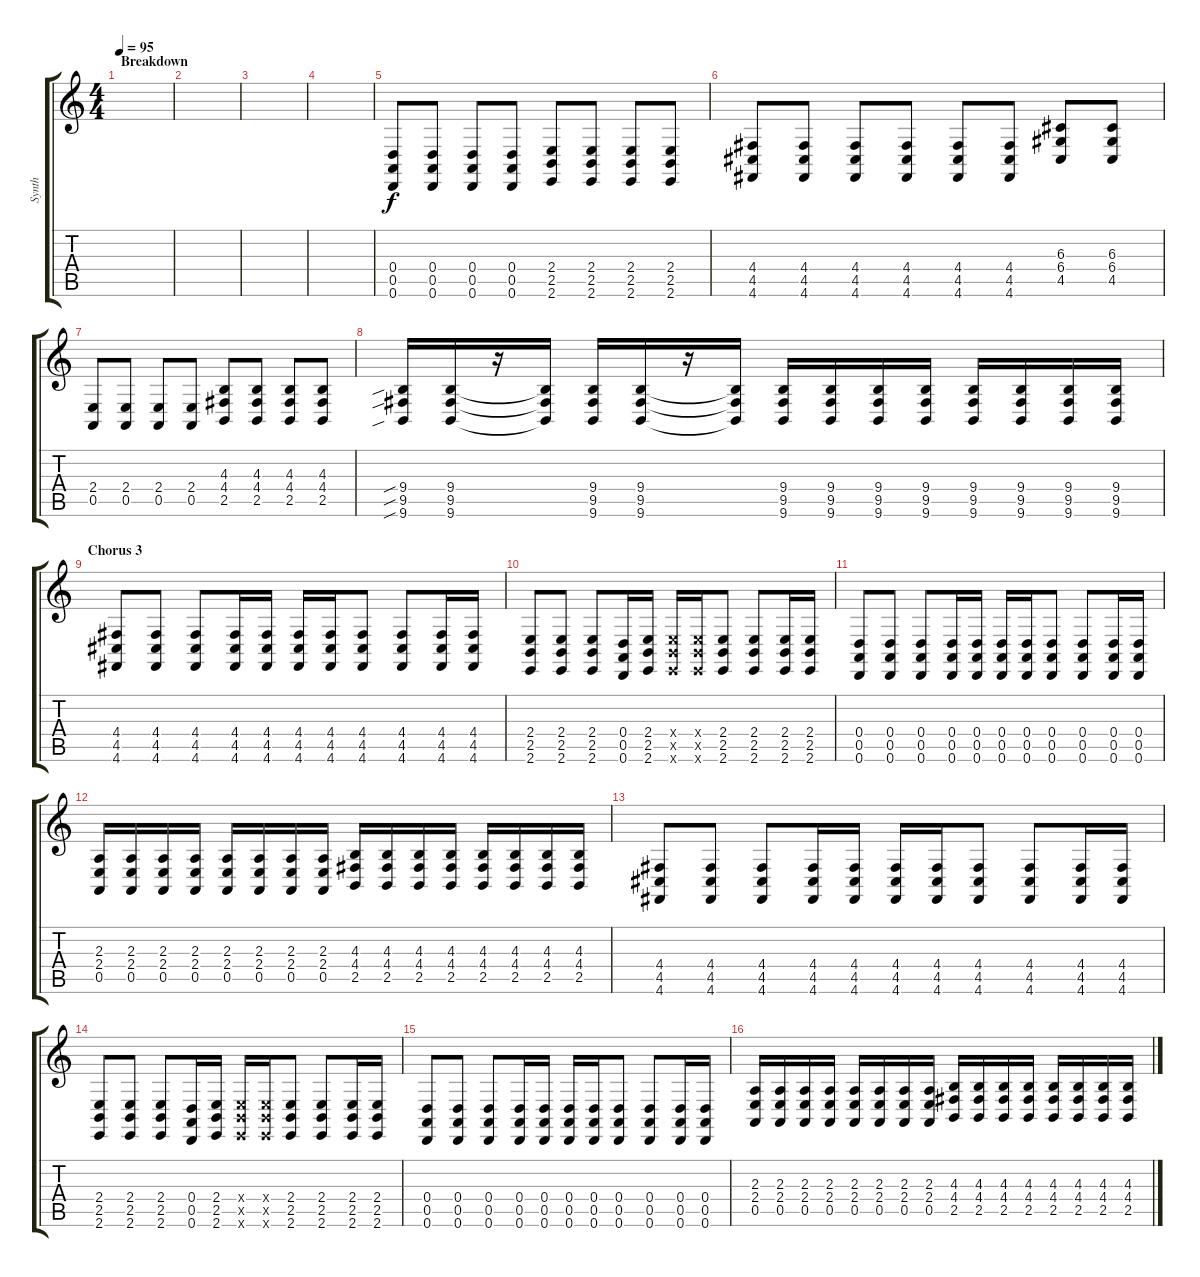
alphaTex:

\track ("Synth" "Synth") {instrument fx6goblins}
\staff {score tabs}
\tuning (E4 B3 G3 D3 A2 D2) {hide}
\ts (4 4)
\section ("" "Breakdown")
\tempo 95
\clef g2
\ks c
|
|
|
|
(0.4 0.5 0.6).8 (0.4 0.5 0.6).8 (0.4 0.5 0.6).8 (0.4 0.5 0.6).8 (2.4 2.5 2.6).8 (2.4 2.5 2.6).8 (2.4 2.5 2.6).8 (2.4 2.5 2.6).8 |
(4.4 4.5 4.6).8 (4.4 4.5 4.6).8 (4.4 4.5 4.6).8 (4.4 4.5 4.6).8 (4.4 4.5 4.6).8 (4.4 4.5 4.6).8 (6.3 6.4 4.5).8 (6.3 6.4 4.5).8 |
(2.4 0.5).8 (2.4 0.5).8 (2.4 0.5).8 (2.4 0.5).8 (4.3 4.4 2.5).8 (4.3 4.4 2.5).8 (4.3 4.4 2.5).8 (4.3 4.4 2.5).8 |
(9.4{sib} 9.5{sib} 9.6{sib}).16 (9.4 9.5 9.6).16 r.16 (9.4{t} 9.5{t} 9.6{t}).16 (9.4 9.5 9.6).16 (9.4 9.5 9.6).16 r.16 (9.4{t} 9.5{t} 9.6{t}).16 (9.4 9.5 9.6).16 (9.4 9.5 9.6).16 (9.4 9.5 9.6).16 (9.4 9.5 9.6).16 (9.4 9.5 9.6).16 (9.4 9.5 9.6).16 (9.4 9.5 9.6).16 (9.4 9.5 9.6).16 |
\section ("" "Chorus 3")
(4.4 4.5 4.6).8 (4.4 4.5 4.6).8 (4.4 4.5 4.6).8 (4.4 4.5 4.6).16 (4.4 4.5 4.6).16 (4.4 4.5 4.6).16 (4.4 4.5 4.6).16 (4.4 4.5 4.6).8 (4.4 4.5 4.6).8 (4.4 4.5 4.6).16 (4.4 4.5 4.6).16 |
(2.4 2.5 2.6).8 (2.4 2.5 2.6).8 (2.4 2.5 2.6).8 (0.4 0.5 0.6).16 (2.4 2.5 2.6).16 (2.4{x} 2.5{x} 2.6{x}).16 (2.4{x} 2.5{x} 2.6{x}).16 (2.4 2.5 2.6).8 (2.4 2.5 2.6).8 (2.4 2.5 2.6).16 (2.4 2.5 2.6).16 |
(0.4 0.5 0.6).8 (0.4 0.5 0.6).8 (0.4 0.5 0.6).8 (0.4 0.5 0.6).16 (0.4 0.5 0.6).16 (0.4 0.5 0.6).16 (0.4 0.5 0.6).16 (0.4 0.5 0.6).8 (0.4 0.5 0.6).8 (0.4 0.5 0.6).16 (0.4 0.5 0.6).16 |
(2.3 2.4 0.5).16 (2.3 2.4 0.5).16 (2.3 2.4 0.5).16 (2.3 2.4 0.5).16 (2.3 2.4 0.5).16 (2.3 2.4 0.5).16 (2.3 2.4 0.5).16 (2.3 2.4 0.5).16 (4.3 4.4 2.5).16 (4.3 4.4 2.5).16 (4.3 4.4 2.5).16 (4.3 4.4 2.5).16 (4.3 4.4 2.5).16 (4.3 4.4 2.5).16 (4.3 4.4 2.5).16 (4.3 4.4 2.5).16 |
(4.4 4.5 4.6).8 (4.4 4.5 4.6).8 (4.4 4.5 4.6).8 (4.4 4.5 4.6).16 (4.4 4.5 4.6).16 (4.4 4.5 4.6).16 (4.4 4.5 4.6).16 (4.4 4.5 4.6).8 (4.4 4.5 4.6).8 (4.4 4.5 4.6).16 (4.4 4.5 4.6).16 |
(2.4 2.5 2.6).8 (2.4 2.5 2.6).8 (2.4 2.5 2.6).8 (0.4 0.5 0.6).16 (2.4 2.5 2.6).16 (2.4{x} 2.5{x} 2.6{x}).16 (2.4{x} 2.5{x} 2.6{x}).16 (2.4 2.5 2.6).8 (2.4 2.5 2.6).8 (2.4 2.5 2.6).16 (2.4 2.5 2.6).16 |
(0.4 0.5 0.6).8 (0.4 0.5 0.6).8 (0.4 0.5 0.6).8 (0.4 0.5 0.6).16 (0.4 0.5 0.6).16 (0.4 0.5 0.6).16 (0.4 0.5 0.6).16 (0.4 0.5 0.6).8 (0.4 0.5 0.6).8 (0.4 0.5 0.6).16 (0.4 0.5 0.6).16 |
(2.3 2.4 0.5).16 (2.3 2.4 0.5).16 (2.3 2.4 0.5).16 (2.3 2.4 0.5).16 (2.3 2.4 0.5).16 (2.3 2.4 0.5).16 (2.3 2.4 0.5).16 (2.3 2.4 0.5).16 (4.3 4.4 2.5).16 (4.3 4.4 2.5).16 (4.3 4.4 2.5).16 (4.3 4.4 2.5).16 (4.3 4.4 2.5).16 (4.3 4.4 2.5).16 (4.3 4.4 2.5).16 (4.3 4.4 2.5).16
